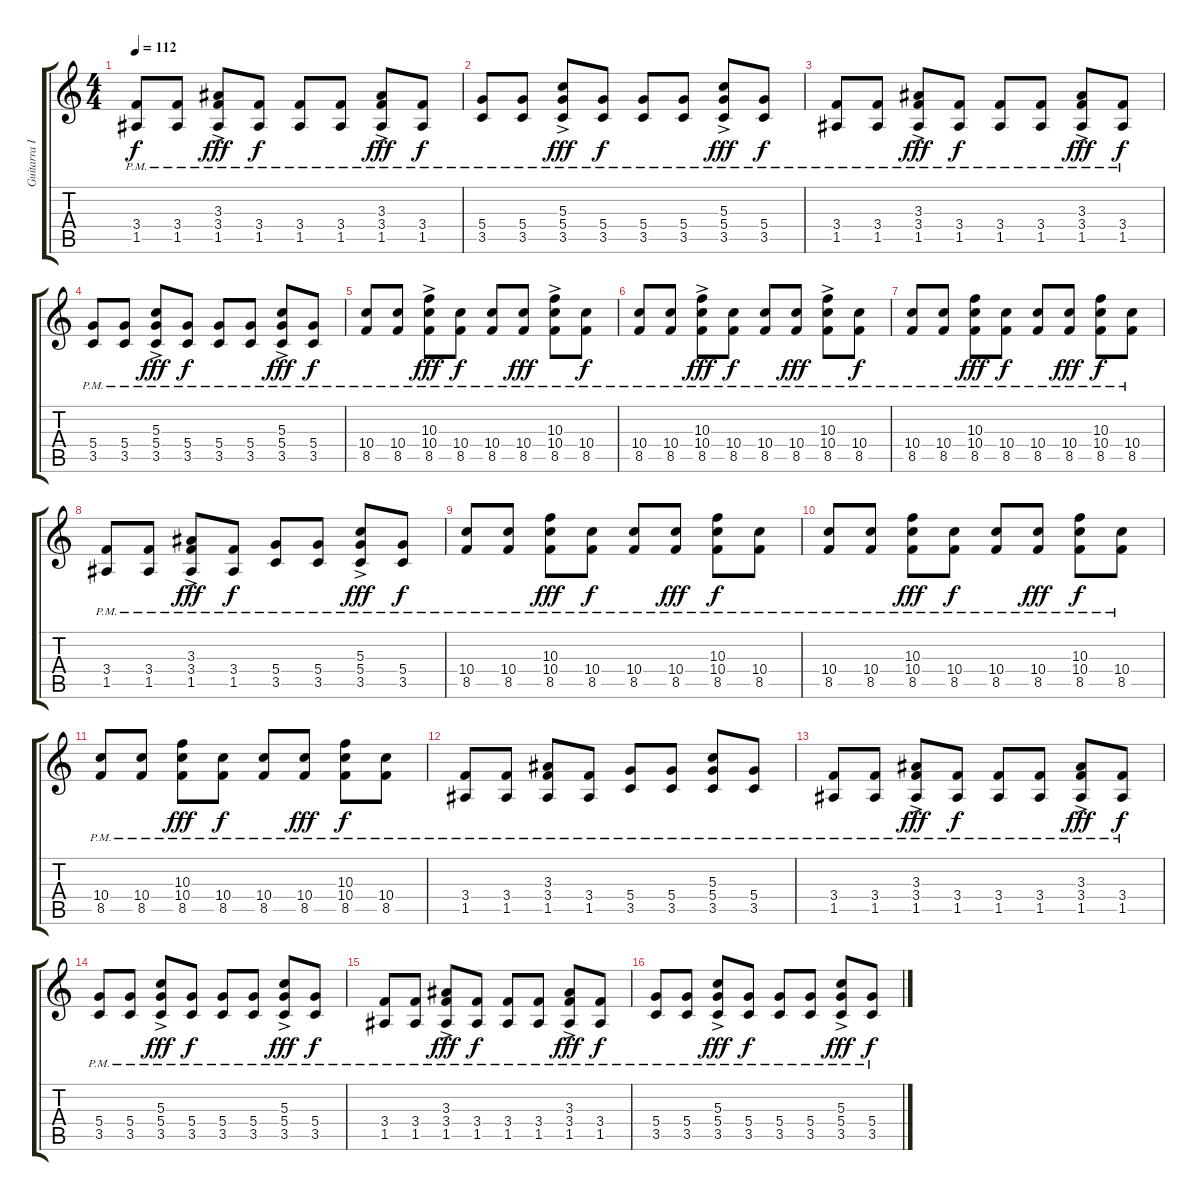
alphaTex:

\track ("Guitarra II (Dany Mezquita)" "Guitarra I") {instrument electricguitarmuted}
\staff {score tabs}
\tuning (E4 B3 G3 D3 A2 E2) {hide}
\ts (4 4)
\tempo 112
\clef g2
\ks c
(3.4{pm} 1.5{pm}).8{dy f} (3.4{pm} 1.5{pm}).8 (3.3{ac pm} 3.4{ac pm} 1.5{ac pm}).8{dy fff} (3.4{pm} 1.5{pm}).8{dy f} (3.4{pm} 1.5{pm}).8 (3.4{pm} 1.5{pm}).8 (3.3{ac pm} 3.4{ac pm} 1.5{ac pm}).8{dy fff} (3.4{pm} 1.5{pm}).8{dy f} |
(5.4{pm} 3.5{pm}).8 (5.4{pm} 3.5{pm}).8 (5.3{ac pm} 5.4{ac pm} 3.5{ac pm}).8{dy fff} (5.4{pm} 3.5{pm}).8{dy f} (5.4{pm} 3.5{pm}).8 (5.4{pm} 3.5{pm}).8 (5.3{ac pm} 5.4{ac pm} 3.5{ac pm}).8{dy fff} (5.4{pm} 3.5{pm}).8{dy f} |
(3.4{pm} 1.5{pm}).8 (3.4{pm} 1.5{pm}).8 (3.3{ac pm} 3.4{ac pm} 1.5{ac pm}).8{dy fff} (3.4{pm} 1.5{pm}).8{dy f} (3.4{pm} 1.5{pm}).8 (3.4{pm} 1.5{pm}).8 (3.3{ac pm} 3.4{ac pm} 1.5{ac pm}).8{dy fff} (3.4{pm} 1.5{pm}).8{dy f} |
(5.4{pm} 3.5{pm}).8 (5.4{pm} 3.5{pm}).8 (5.3{ac pm} 5.4{ac pm} 3.5{ac pm}).8{dy fff} (5.4{pm} 3.5{pm}).8{dy f} (5.4{pm} 3.5{pm}).8 (5.4{pm} 3.5{pm}).8 (5.3{ac pm} 5.4{ac pm} 3.5{ac pm}).8{dy fff} (5.4{pm} 3.5{pm}).8{dy f} |
(10.4{pm} 8.5{pm}).8 (10.4{pm} 8.5{pm}).8 (10.3{ac pm} 10.4{ac pm} 8.5{ac pm}).8{dy fff} (10.4{pm} 8.5{pm}).8{dy f} (10.4{pm} 8.5{pm}).8 (10.4{pm} 8.5{pm}).8{dy fff} (10.3{ac pm} 10.4{ac pm} 8.5{ac pm}).8 (10.4{pm} 8.5{pm}).8{dy f} |
(10.4{pm} 8.5{pm}).8 (10.4{pm} 8.5{pm}).8 (10.3{ac pm} 10.4{ac pm} 8.5{ac pm}).8{dy fff} (10.4{pm} 8.5{pm}).8{dy f} (10.4{pm} 8.5{pm}).8 (10.4{pm} 8.5{pm}).8{dy fff} (10.3{ac pm} 10.4{ac pm} 8.5{ac pm}).8 (10.4{pm} 8.5{pm}).8{dy f} |
(10.4{pm} 8.5{pm}).8 (10.4{pm} 8.5{pm}).8 (10.3{pm} 10.4{pm} 8.5{pm}).8{dy fff} (10.4{pm} 8.5{pm}).8{dy f} (10.4{pm} 8.5{pm}).8 (10.4{pm} 8.5{pm}).8{dy fff} (10.3{pm} 10.4{pm} 8.5{pm}).8{dy f} (10.4{pm} 8.5{pm}).8 |
(3.4{pm} 1.5{pm}).8 (3.4{pm} 1.5{pm}).8 (3.3{ac pm} 3.4{ac pm} 1.5{ac pm}).8{dy fff} (3.4{pm} 1.5{pm}).8{dy f} (5.4{pm} 3.5{pm}).8 (5.4{pm} 3.5{pm}).8 (5.3{ac pm} 5.4{ac pm} 3.5{ac pm}).8{dy fff} (5.4{pm} 3.5{pm}).8{dy f} |
(10.4{pm} 8.5{pm}).8 (10.4{pm} 8.5{pm}).8 (10.3{pm} 10.4{pm} 8.5{pm}).8{dy fff} (10.4{pm} 8.5{pm}).8{dy f} (10.4{pm} 8.5{pm}).8 (10.4{pm} 8.5{pm}).8{dy fff} (10.3{pm} 10.4{pm} 8.5{pm}).8{dy f} (10.4{pm} 8.5{pm}).8 |
(10.4{pm} 8.5{pm}).8 (10.4{pm} 8.5{pm}).8 (10.3{pm} 10.4{pm} 8.5{pm}).8{dy fff} (10.4{pm} 8.5{pm}).8{dy f} (10.4{pm} 8.5{pm}).8 (10.4{pm} 8.5{pm}).8{dy fff} (10.3{pm} 10.4{pm} 8.5{pm}).8{dy f} (10.4{pm} 8.5{pm}).8 |
(10.4{pm} 8.5{pm}).8 (10.4{pm} 8.5{pm}).8 (10.3{pm} 10.4{pm} 8.5{pm}).8{dy fff} (10.4{pm} 8.5{pm}).8{dy f} (10.4{pm} 8.5{pm}).8 (10.4{pm} 8.5{pm}).8{dy fff} (10.3{pm} 10.4{pm} 8.5{pm}).8{dy f} (10.4{pm} 8.5{pm}).8 |
(3.4{pm} 1.5{pm}).8 (3.4{pm} 1.5{pm}).8 (3.3{pm} 3.4{pm} 1.5{pm}).8 (3.4{pm} 1.5{pm}).8 (5.4{pm} 3.5{pm}).8 (5.4{pm} 3.5{pm}).8 (5.3{pm} 5.4{pm} 3.5{pm}).8 (5.4{pm} 3.5{pm}).8 |
(3.4{pm} 1.5{pm}).8 (3.4{pm} 1.5{pm}).8 (3.3{ac pm} 3.4{ac pm} 1.5{ac pm}).8{dy fff} (3.4{pm} 1.5{pm}).8{dy f} (3.4{pm} 1.5{pm}).8 (3.4{pm} 1.5{pm}).8 (3.3{ac pm} 3.4{ac pm} 1.5{ac pm}).8{dy fff} (3.4{pm} 1.5{pm}).8{dy f} |
(5.4{pm} 3.5{pm}).8 (5.4{pm} 3.5{pm}).8 (5.3{ac pm} 5.4{ac pm} 3.5{ac pm}).8{dy fff} (5.4{pm} 3.5{pm}).8{dy f} (5.4{pm} 3.5{pm}).8 (5.4{pm} 3.5{pm}).8 (5.3{ac pm} 5.4{ac pm} 3.5{ac pm}).8{dy fff} (5.4{pm} 3.5{pm}).8{dy f} |
(3.4{pm} 1.5{pm}).8 (3.4{pm} 1.5{pm}).8 (3.3{ac pm} 3.4{ac pm} 1.5{ac pm}).8{dy fff} (3.4{pm} 1.5{pm}).8{dy f} (3.4{pm} 1.5{pm}).8 (3.4{pm} 1.5{pm}).8 (3.3{ac pm} 3.4{ac pm} 1.5{ac pm}).8{dy fff} (3.4{pm} 1.5{pm}).8{dy f} |
(5.4{pm} 3.5{pm}).8 (5.4{pm} 3.5{pm}).8 (5.3{ac pm} 5.4{ac pm} 3.5{ac pm}).8{dy fff} (5.4{pm} 3.5{pm}).8{dy f} (5.4{pm} 3.5{pm}).8 (5.4{pm} 3.5{pm}).8 (5.3{ac pm} 5.4{ac pm} 3.5{ac pm}).8{dy fff} (5.4{pm} 3.5{pm}).8{dy f}
